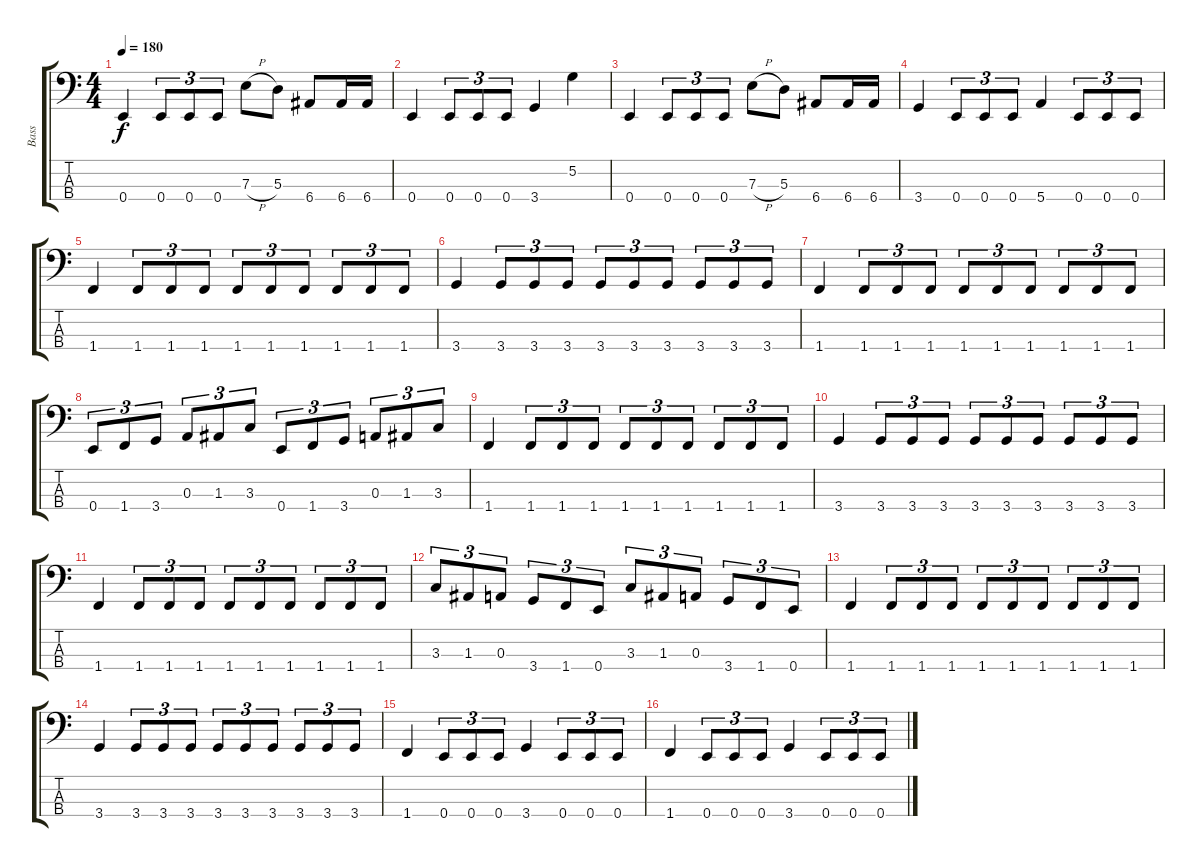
\track ("Bass" "Bass") {instrument electricbassfinger}
\staff {score tabs}
\tuning (G2 D2 A1 E1) {hide}
\ts (4 4)
\tempo 180
\clef f4
\ks c
0.4.4{dy f} 0.4.8{tu (3 2)} 0.4.8{tu (3 2)} 0.4.8{tu (3 2)} 7.3{h}.8 5.3.8 6.4.8 6.4.16 6.4.16 |
0.4.4 0.4.8{tu (3 2)} 0.4.8{tu (3 2)} 0.4.8{tu (3 2)} 3.4.4 5.2.4 |
0.4.4 0.4.8{tu (3 2)} 0.4.8{tu (3 2)} 0.4.8{tu (3 2)} 7.3{h}.8 5.3.8 6.4.8 6.4.16 6.4.16 |
3.4.4 0.4.8{tu (3 2)} 0.4.8{tu (3 2)} 0.4.8{tu (3 2)} 5.4.4 0.4.8{tu (3 2)} 0.4.8{tu (3 2)} 0.4.8{tu (3 2)} |
1.4.4 1.4.8{tu (3 2)} 1.4.8{tu (3 2)} 1.4.8{tu (3 2)} 1.4.8{tu (3 2)} 1.4.8{tu (3 2)} 1.4.8{tu (3 2)} 1.4.8{tu (3 2)} 1.4.8{tu (3 2)} 1.4.8{tu (3 2)} |
3.4.4 3.4.8{tu (3 2)} 3.4.8{tu (3 2)} 3.4.8{tu (3 2)} 3.4.8{tu (3 2)} 3.4.8{tu (3 2)} 3.4.8{tu (3 2)} 3.4.8{tu (3 2)} 3.4.8{tu (3 2)} 3.4.8{tu (3 2)} |
1.4.4 1.4.8{tu (3 2)} 1.4.8{tu (3 2)} 1.4.8{tu (3 2)} 1.4.8{tu (3 2)} 1.4.8{tu (3 2)} 1.4.8{tu (3 2)} 1.4.8{tu (3 2)} 1.4.8{tu (3 2)} 1.4.8{tu (3 2)} |
0.4.8{tu (3 2)} 1.4.8{tu (3 2)} 3.4.8{tu (3 2)} 0.3.8{tu (3 2)} 1.3.8{tu (3 2)} 3.3.8{tu (3 2)} 0.4.8{tu (3 2)} 1.4.8{tu (3 2)} 3.4.8{tu (3 2)} 0.3.8{tu (3 2)} 1.3.8{tu (3 2)} 3.3.8{tu (3 2)} |
1.4.4 1.4.8{tu (3 2)} 1.4.8{tu (3 2)} 1.4.8{tu (3 2)} 1.4.8{tu (3 2)} 1.4.8{tu (3 2)} 1.4.8{tu (3 2)} 1.4.8{tu (3 2)} 1.4.8{tu (3 2)} 1.4.8{tu (3 2)} |
3.4.4 3.4.8{tu (3 2)} 3.4.8{tu (3 2)} 3.4.8{tu (3 2)} 3.4.8{tu (3 2)} 3.4.8{tu (3 2)} 3.4.8{tu (3 2)} 3.4.8{tu (3 2)} 3.4.8{tu (3 2)} 3.4.8{tu (3 2)} |
1.4.4 1.4.8{tu (3 2)} 1.4.8{tu (3 2)} 1.4.8{tu (3 2)} 1.4.8{tu (3 2)} 1.4.8{tu (3 2)} 1.4.8{tu (3 2)} 1.4.8{tu (3 2)} 1.4.8{tu (3 2)} 1.4.8{tu (3 2)} |
3.3.8{tu (3 2)} 1.3.8{tu (3 2)} 0.3.8{tu (3 2)} 3.4.8{tu (3 2)} 1.4.8{tu (3 2)} 0.4.8{tu (3 2)} 3.3.8{tu (3 2)} 1.3.8{tu (3 2)} 0.3.8{tu (3 2)} 3.4.8{tu (3 2)} 1.4.8{tu (3 2)} 0.4.8{tu (3 2)} |
1.4.4 1.4.8{tu (3 2)} 1.4.8{tu (3 2)} 1.4.8{tu (3 2)} 1.4.8{tu (3 2)} 1.4.8{tu (3 2)} 1.4.8{tu (3 2)} 1.4.8{tu (3 2)} 1.4.8{tu (3 2)} 1.4.8{tu (3 2)} |
3.4.4 3.4.8{tu (3 2)} 3.4.8{tu (3 2)} 3.4.8{tu (3 2)} 3.4.8{tu (3 2)} 3.4.8{tu (3 2)} 3.4.8{tu (3 2)} 3.4.8{tu (3 2)} 3.4.8{tu (3 2)} 3.4.8{tu (3 2)} |
1.4.4 0.4.8{tu (3 2)} 0.4.8{tu (3 2)} 0.4.8{tu (3 2)} 3.4.4 0.4.8{tu (3 2)} 0.4.8{tu (3 2)} 0.4.8{tu (3 2)} |
1.4.4 0.4.8{tu (3 2)} 0.4.8{tu (3 2)} 0.4.8{tu (3 2)} 3.4.4 0.4.8{tu (3 2)} 0.4.8{tu (3 2)} 0.4.8{tu (3 2)}
